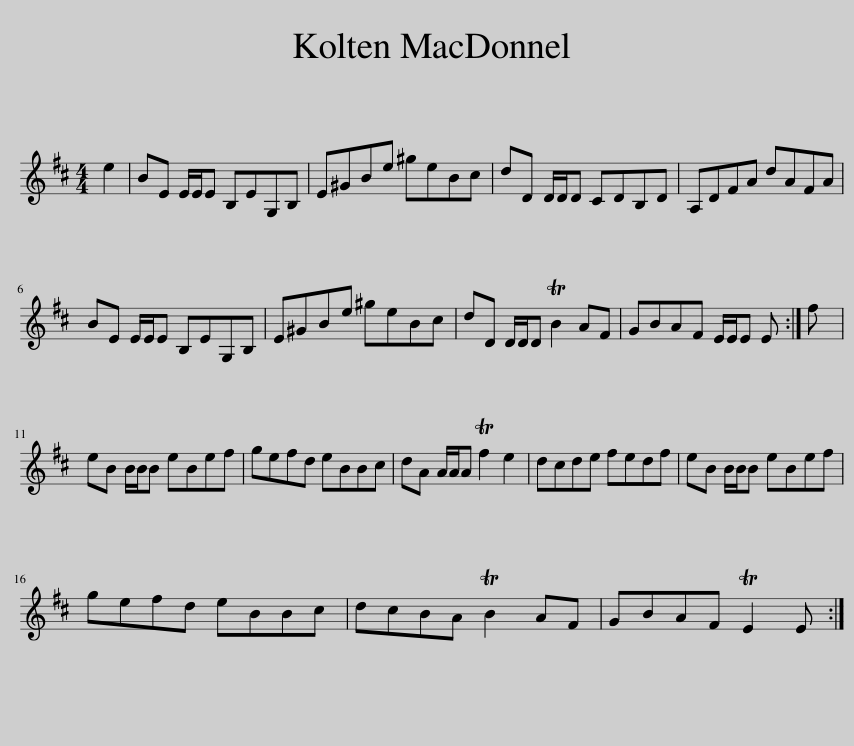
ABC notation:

X:1
L:1/8
M:4/4
I:linebreak $
K:D
V:1 treble
V:1
 e2 | BE E/E/E B,EG,B, | E^GBe ^geBc | dD D/D/D CDB,D | A,DFA dAFA |$ %5
 BE E/E/E B,EG,B, | E^GBe ^geBc | dD D/D/D TB2 AF | GBAF E/E/E E :| f |$ %10
 eB B/B/B eBef | gefd eBBc | dA A/A/A Tf2 e2 | dcde fedf | eB B/B/B eBef |$ %15
 gefd eBBc | dcBA TB2 AF | GBAF TE2 E :| %18
